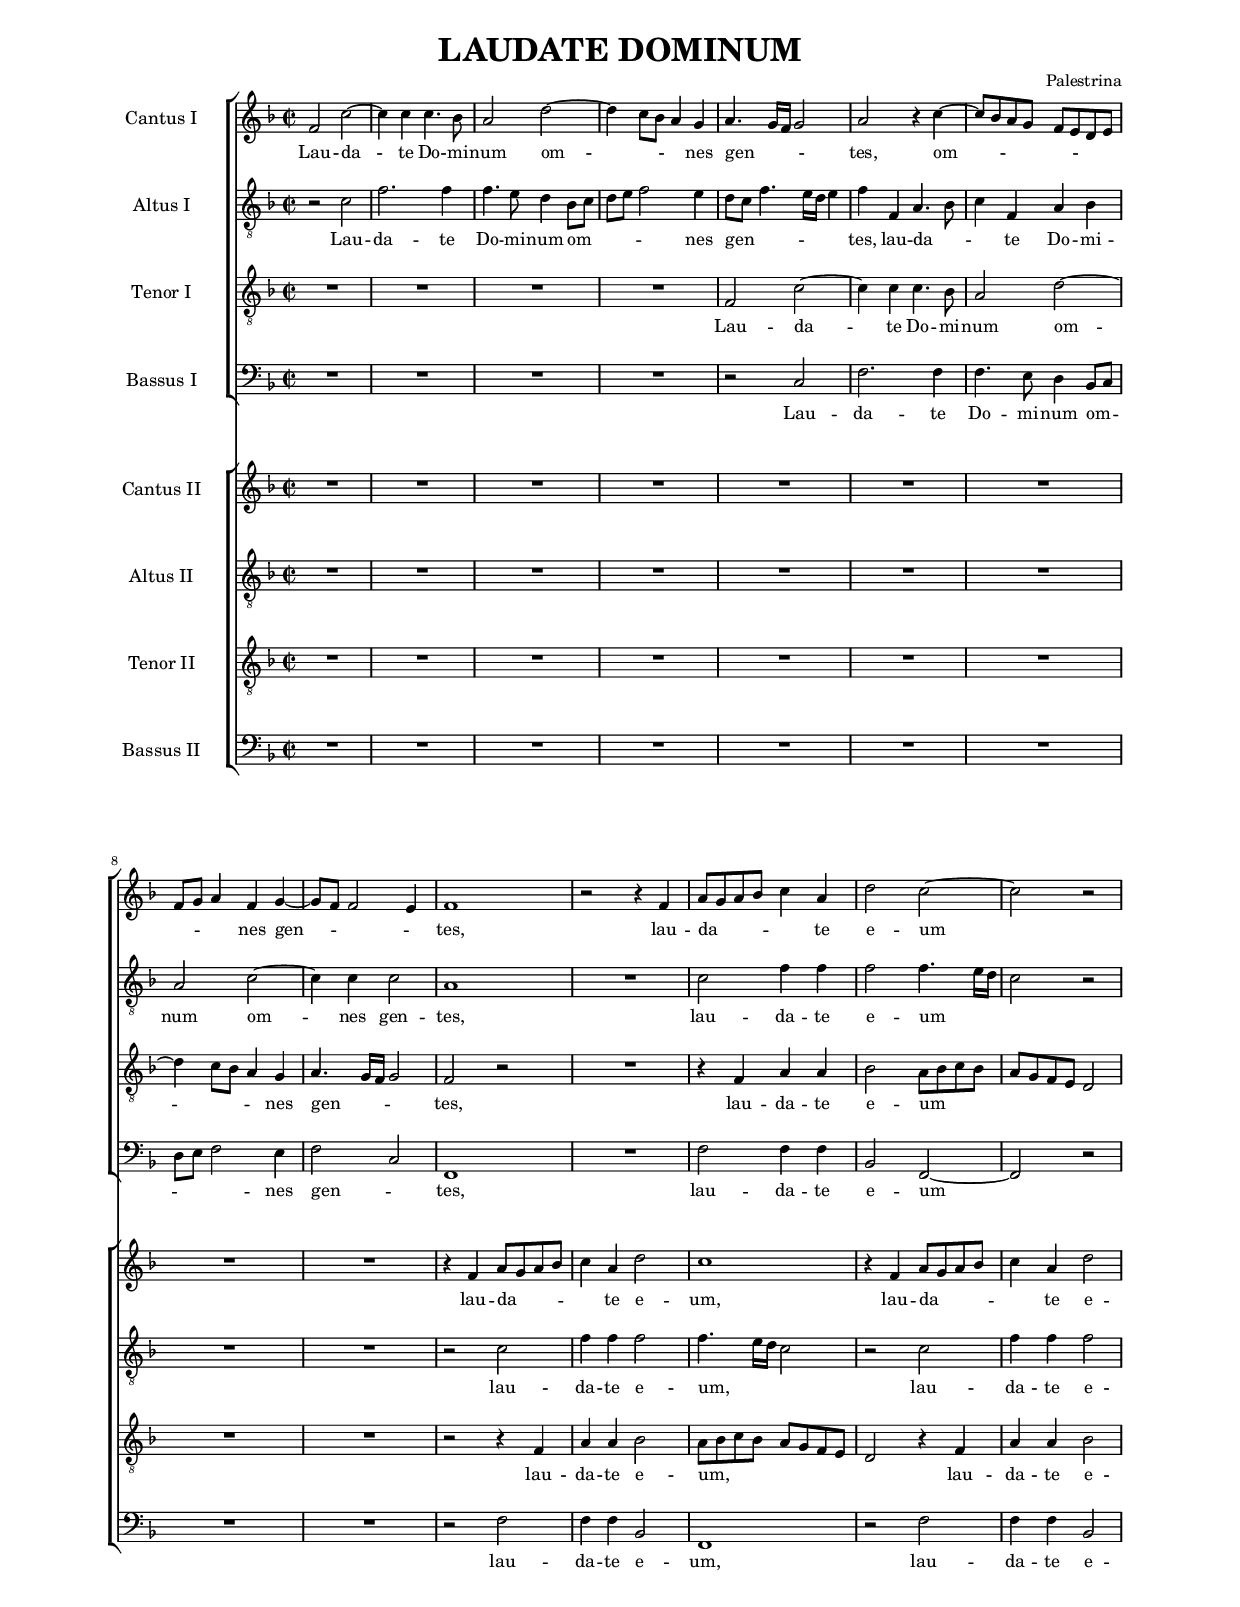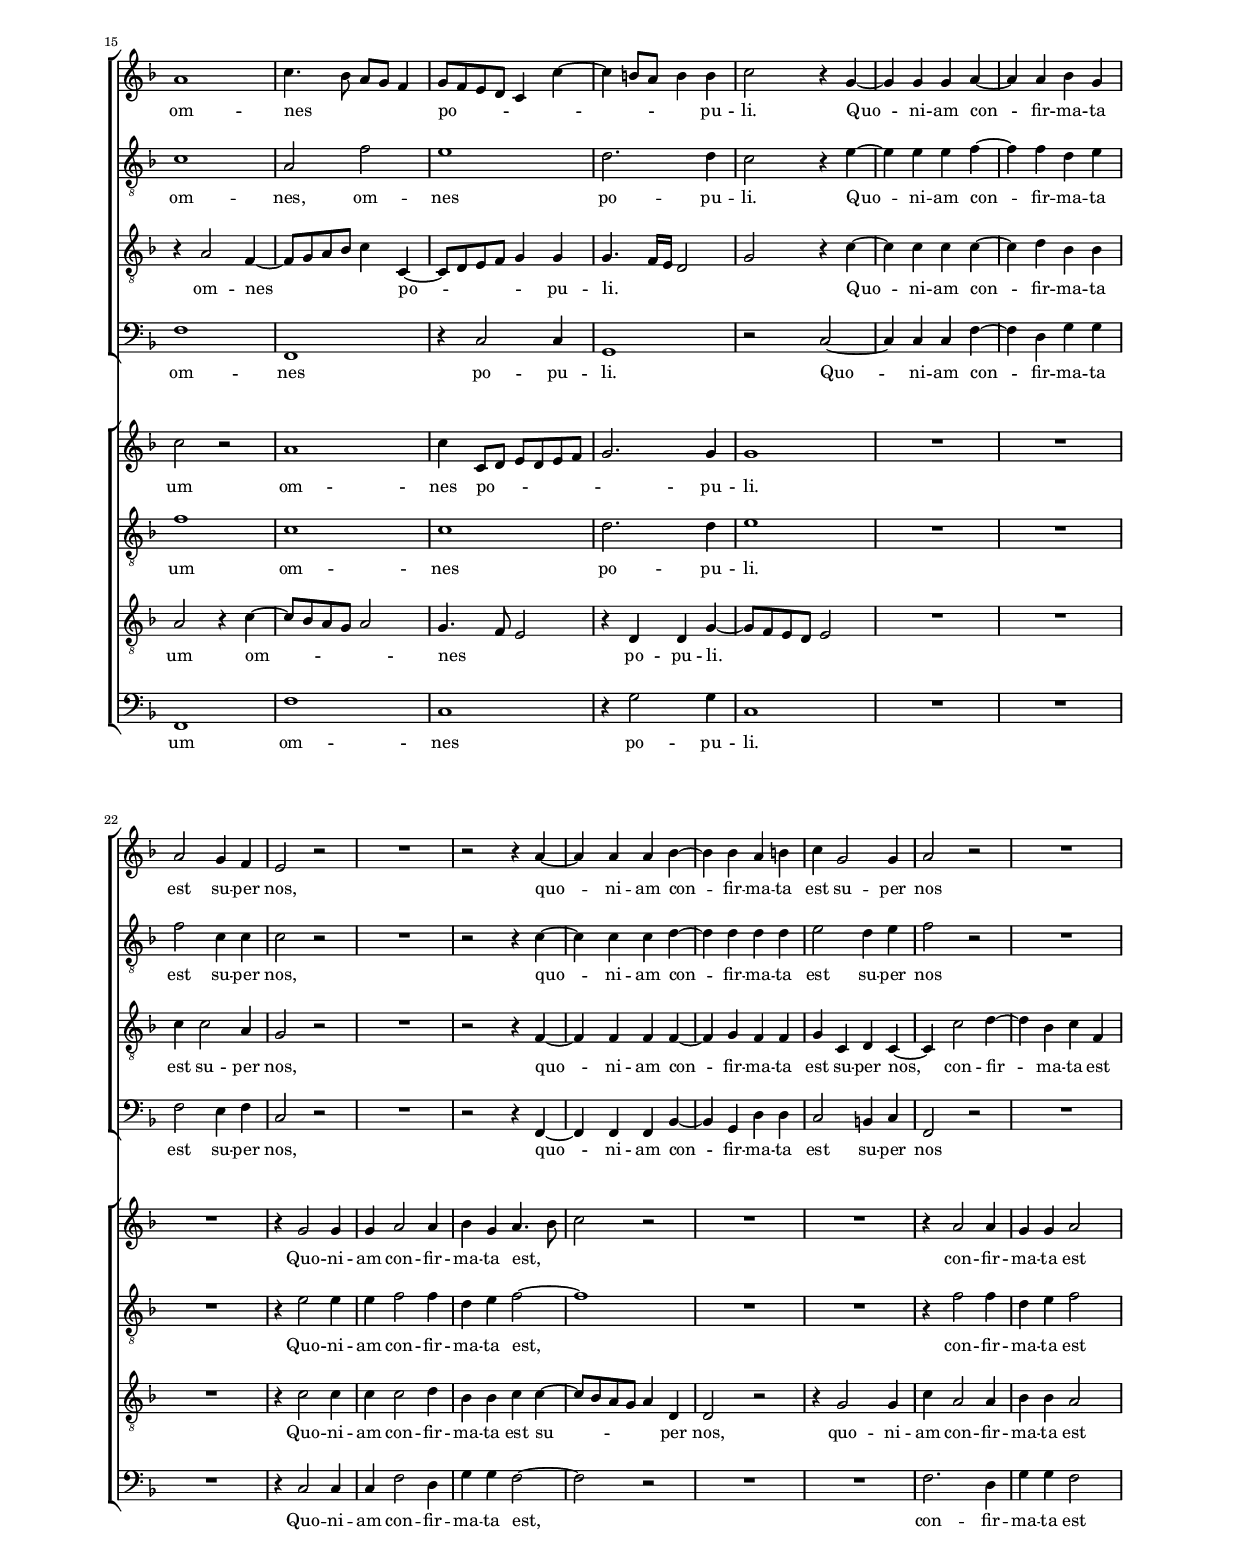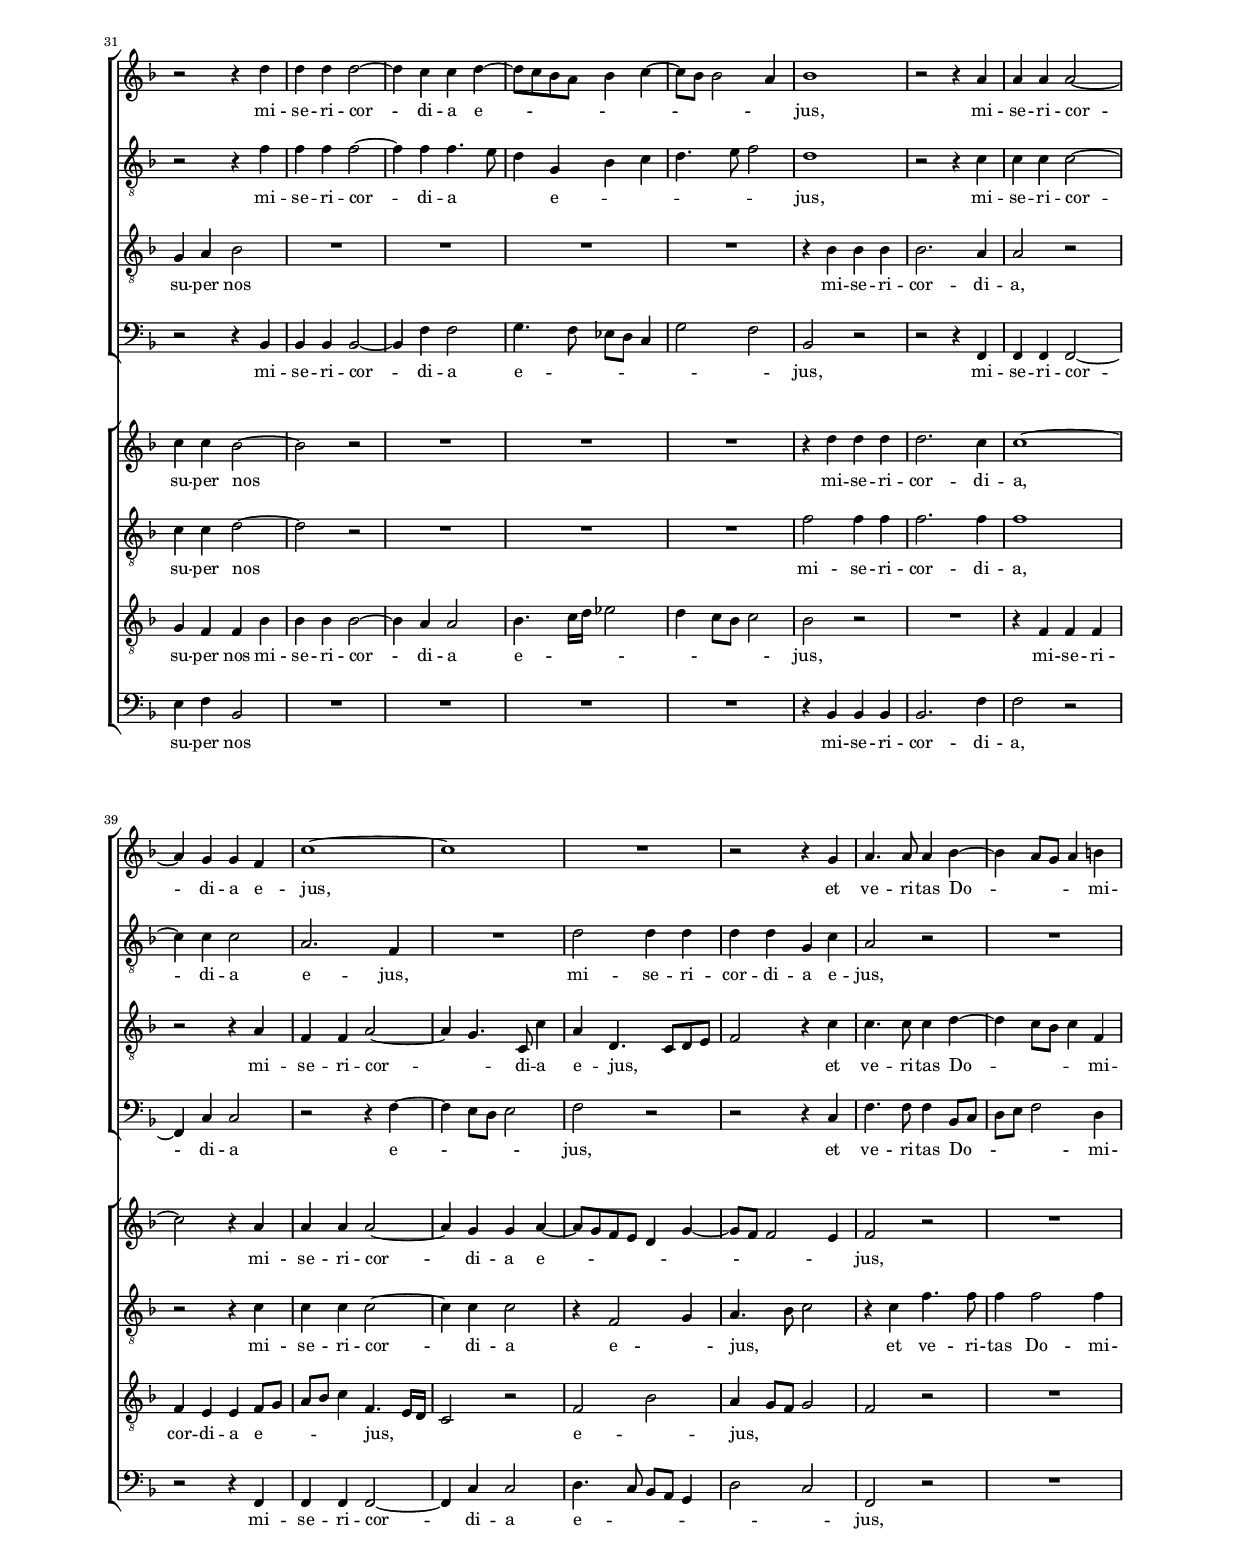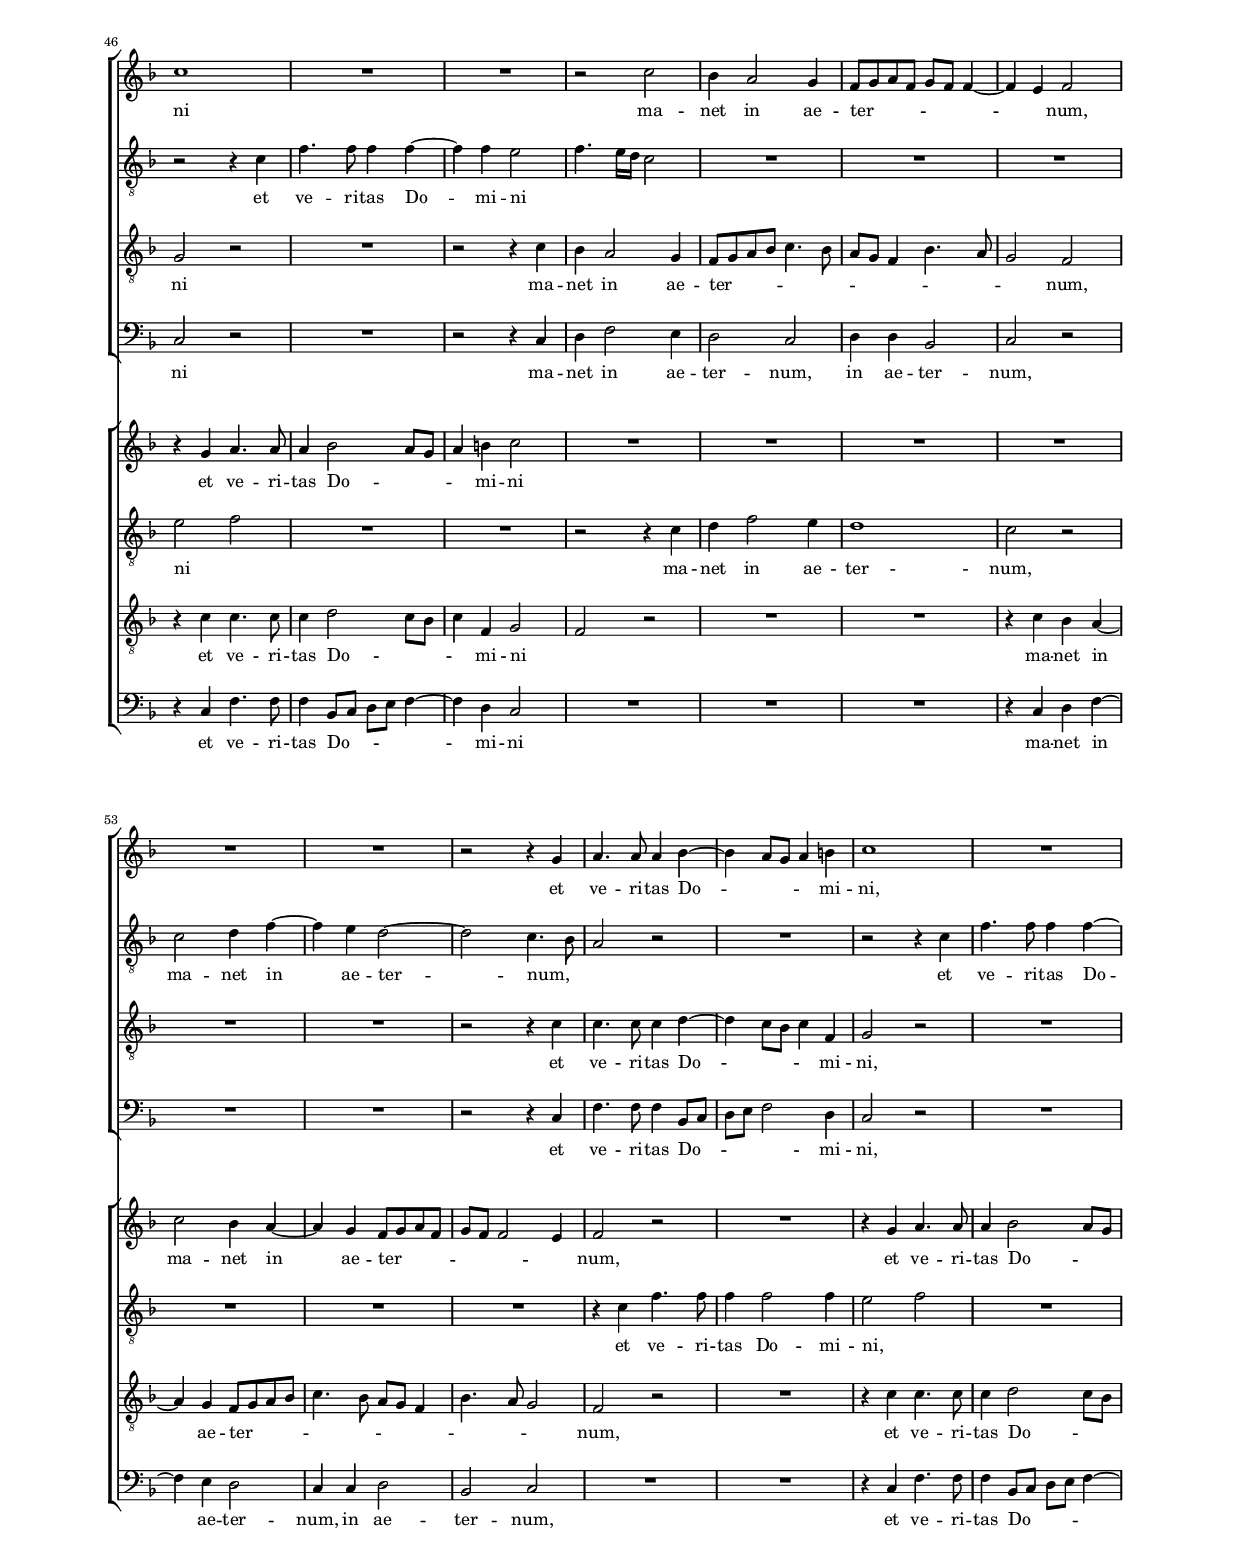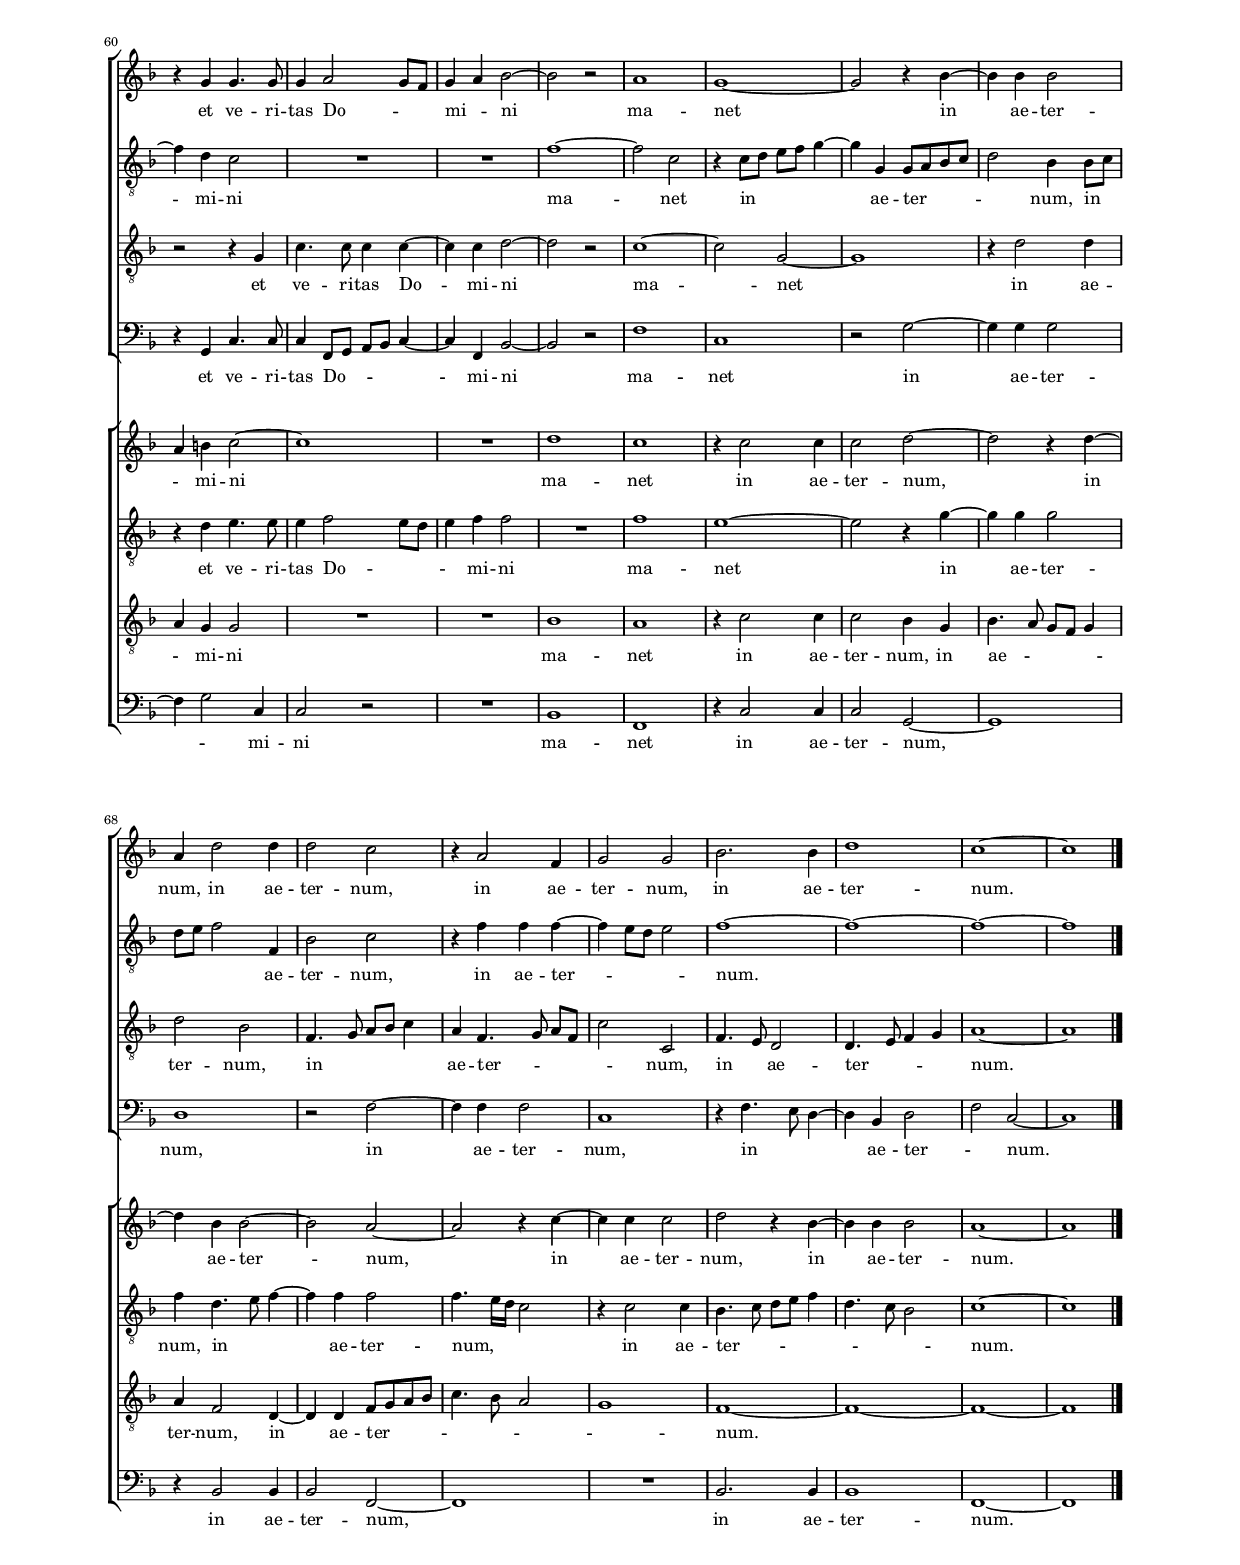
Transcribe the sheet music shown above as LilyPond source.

\header 
{
	title=\markup { \fontsize #2 "LAUDATE DOMINUM" }
	composer="Palestrina"
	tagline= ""
}

\version "2.14.2"
\include "deutsch.ly"
#(set-global-staff-size 14)
#(ly:set-option 'point-and-click #f)

global =  
	{
	\key f \major
	\time 2/2 \skip 1*75 \bar "|."
	}

	ficta = { \once \set suggestAccidentals = ##t }

cantusprimus =  \relative c'
	{
	\set Staff.midiInstrument = "reed organ"
	\set Staff.instrumentName = \markup { \fontsize #1 \hcenter-in #15 "Cantus I" \hspace #1 }
	%1
	f2 c'~
	c4 c c4. b8
	a2 d~
	d4( c8 b a4) g
	%5
	a4.( g16 f g2)
	a2 r4 c~
	c8( b a g f e d e
	f8 g a4) f g~
	g8( f f2 e4)
	%10
	f1
	r2 r4 f
	a8( g a b c4) a
	d2 c~
	c2 r
	%15
	a1
	c4.( b8 a[ g] f4)
	g8( f e d c4 c'~
	c4 h8 a h4) h
	c2 r4 g~
	%20
	g4 g g a~
	a4 a b g
	a2 g4 f
	e2 r
	R1
	%25
	r2 r4 a~
	a4 a a b~
	b4 b a h
	c4 g2 g4
	a2 r
	%30
	R1
	r2 r4 d
	d4 d d2~
	d4 c c d~
	d8( c b a b4 c~	
	%35
	c8 b b2 a4)
	b1
	r2 r4 a
	a4 a a2~
	a4 g g f
	%40
	c'1~
	c1
	R1
	r2 r4 g
	a4. a8 a4 b~
	%45
	b4( a8 g a4) h
	c1
	R1
	R1
	r2 c
	%50
	b4 a2 g4
	f8( g a f g f f4~
	f4 e) f2
	R1
	R1
	%55
	r2 r4 g
	a4. a8 a4 b~
	b4( a8 g a4) h
	c1
	R1
	%60
	r4 g g4. g8
	g4 a2( g8 f)
	g4( a) b2~
	b2 r
	a1
	%65
	g1~
	g2 r4 b~
	b4 b b2
	a4 d2 d4
	d2 c
	%70
	r4 a2 f4
	g2 g
	b2. b4
	d1
	c1~
	%75
	c1
	}

altusprimus =  \relative c' 
        {
	\set Staff.midiInstrument = "reed organ"
	\set Staff.instrumentName = \markup { \fontsize #1 \hcenter-in #15 "Altus I" \hspace #1 }
	%1
	r2 c
	f2. f4
	f4. e8 d4 b8( c
	d8 e f2) e4
	%5
	d8( c f4. e16 d e4)
	f4 f, a4.( b8
	c4) f, a b
	a2 c~
	c4 c c2
	%10
	a1
	R1
	c2 f4 f
	f2 f4.( e16 d
	c2) r
	%15
	c1
	a2 f'
	e1
	d2. d4
	c2 r4 e~
	%20
	e4 e e f~
	f4 f d e
	f2 c4 c
	c2 r
	R1
	%25
	r2 r4 c~
	c4 c c d~
	d4 d d d
	e2 d4 e
	f2 r
	%30
	R1
	r2 r4 f
	f4 f f2~
	f4 f f4.( e8
	d4) g,( b c
	%35
	d4. e8 f2)
	d1
	r2 r4 c
	c4 c c2~
	c4 c c2
	%40
	a2. f4
	R1
	d'2 d4 d
	d4 d g, c
	a2 r
	%45
	R1
	r2 r4 c
	f4. f8 f4 f~
	f4 f e2(
	f4. e16 d c2)
	%50
	R1
	R1
	R1
	c2 d4 f~
	f4 e d2~
	%55
	d2 c4.( b8
	a2) r
	R1
	r2 r4 c
	f4. f8 f4 f~
	%60
	f4 d c2
	R1
	R1
	f1~
	f2 c
	%65
	r4 c8( d e f g4~
	g4) g, g8( a b c
	d2) b4 b8( c
	d8 e f2) f,4
	b2 c
	%70
	r4 f f f~
	f4( e8 d e2)
	f1~
	f1~
	f1~
	%75
	f1
	}

tenorprimus =  \relative c 
	{
	\set Staff.midiInstrument = "reed organ"
	\set Staff.instrumentName = \markup { \fontsize #1 \hcenter-in #15 "Tenor I" \hspace #1 }
	%1
	R1
	R1
	R1
	R1
	%5
	f2 c'~
	c4 c c4. b8
	a2 d~
	d4( c8 b a4) g
	a4.( g16 f g2)
	%10
	f2 r
	R1
	r4 f a a
	b2 a8( b c b
	a8 g f e d2)
	%15
	r4 a'2 f4~
	f8( g a b c4) c,~
	c8( d e f g4) g
	g4.( f16 e d2
	g2) r4 c~
	%20
	c4 c c c~
	c4 d b b
	c4 c2 a4
	g2 r
	R1
	%25
	r2 r4 f~
	f4 f f f~
	f4 g f f
	g4 c, d c~
	c4 c'2 d4~
	%30
	d4 b c f,
	g4 a b2	
	R1
	R1
	R1
	%35
	R1
	r4 b b b
	b2. a4
	a2 r
	r2 r4 a
	%40
	f4 f a2~
	a4( g4.) c,8 c'4
	a4 d,4.( c8 d e
	f2) r4 c'
	c4. c8 c4 d4~
	%45
	d4( c8 b c4) f,
	g2 r
	R1
	r2 r4 c
	b4 a2 g4
	%50
	f8( g a b c4. b8
	a8 g f4 b4. a8
	g2) f
	R1
	R1
	%55
	r2 r4 c'
	c4. c8 c4 d4~
	d4( c8 b c4) f,
	g2 r
	R1
	%60
	r2 r4 g
	c4. c8 c4 c~
	c4 c d2~
	d2 r
	c1~
	%65
	c2 g~
	g1
	r4 d'2 d4
	d2 b
	f4.( g8 a b c4)
	%70
	a4 f4.( g8 a[ f]
	c'2) c,
	f4.( e8) d2
	d4.( e8 f4 g)
	a1~
	%75
	a1
	}

bassusprimus  =  \relative c 
	{
	\set Staff.midiInstrument = "reed organ"
	\set Staff.instrumentName = \markup { \fontsize #1 \hcenter-in # 15  "Bassus I" \hspace #1 }
	%1
	R1
	R1
	R1
	R1
	%5
	r2 c
	f2. f4
	f4. e8 d4 b8( c
	d8 e f2) e4
	f2( c)
	%10
	f,1
	R1
	f'2 f4 f
	b,2 f~
	f2 r
	%15
	f'1
	f,1
	r4 c'2 c4
	g1
	r2 c~
	%20
	c4 c c f~
	f4 d g g
	f2 e4 f
	c2 r
	R1
	%25
	r2 r4 f,~
	f4 f f b~
	b4 g d' d
	c2 h4 c
	f,2 r
	%30
	R1
	r2 r4 b
	b4 b b2~
	b4 f' f2
	g4.( f8 es d c4
	%35
	g'2 f)
	b,2 r
	r2 r4 f
	f4 f f2~
	f4 c' c2
	%40
	r2 r4 f~
	f4( e8 d e2)
	f2 r
	r2 r4 c
	f4. f8 f4 b,8( c
	%45
	d8 e f2) d4
	c2 r
	R1
	r2 r4 c
	d4 f2 e4
	%50
	d2 c
	d4 d b2
	c2 r
	R1
	R1
	%55
	r2 r4 c	
	f4. f8 f4 b,8( c
	d8 e f2) d4
	c2 r
	R1
	%60
	r4 g c4. c8
	c4 f,8( g a b c4~
	c4) f, b2~
	b2 r
	f'1
	%65
	c1
	r2 g'~
	g4 g g2
	d1
	r2 f~
	%70
	f4 f f2
	c1
	r4 f4.( e8 d4~
	d4) b d2(
	f2) c~
	%75
	c1
	}

cantussecundus =  \relative c'
	{
	\set Staff.midiInstrument = "reed organ"
	\set Staff.instrumentName = \markup { \fontsize #1 \hcenter-in #15 "Cantus II" \hspace #1 }
	%1
	R1
	R1
	R1
	R1
	%5
	R1
	R1
	R1
	R1
	R1
	%10
	r4 f a8( g a b
	c4) a d2
	c1
	r4 f, a8( g a b
	c4) a d2
	%15
	c2 r
	a1
	c4 c,8( d e d e f
	g2.) g4
	g1
	%20
	R1
	R1
	R1
	r4 g2 g4
	g4 a2 a4
	%25
	b4 g a4.( b8
	c2) r
	R1
	R1
	r4 a2 a4
	%30
	g4 g a2
	c4 c b2~
	b2 r
	R1
	R1
	%35
	R1
	r4 d d d
	d2. c4
	c1~
	c2 r4 a
	%40
	a4 a a2~
	a4 g g a~
	a8( g f e d4 g~
	g8 f f2 e4)
	f2 r
	%45
	R1
	r4 g a4. a8
	a4 b2( a8 g
	a4) h c2
	R1
	%50
	R1
	R1
	R1
	c2 b4 a~
	a4 g f8( g a f
	%55
	g8 f f2 e4)
	f2 r
	R1
	r4 g a4. a8
	a4 b2( a8 g
	%60
	a4) h c2~
	c1
	R1
	d1
	c1
	%65
	r4 c2 c4
	c2 d~
	d2 r4 d~
	d4 b b2~
	b2 a~
	%70
	a2 r4 c~
	c4 c c2
	d2 r4 b~
	b4 b b2
	a1~
	%75
	a1
	}

altussecundus =  \relative c'
	{
	\set Staff.midiInstrument = "reed organ"
	\set Staff.instrumentName = \markup { \fontsize #1 \hcenter-in #15 "Altus II" \hspace #1 }
	%1
	R1
	R1
	R1
	R1
	%5
	R1
	R1
	R1
	R1
	R1
	%10
	r2 c
	f4 f f2
	f4.( e16 d c2)
	r2 c
	f4 f f2
	%15
	f1
	c1
	c1
	d2. d4
	e1
	%20
	R1
	R1
	R1
	r4 e2 e4
	e4 f2 f4
	%25
	d4 e f2~
	f1
	R1
	R1
	r4 f2 f4
	%30
	d4 e f2
	c4 c d2~
	d2 r
	R1
	R1
	%35
	R1
	f2 f4 f
	f2. f4
	f1
	r2 r4 c
	%40
	c4 c c2~	
	c4 c c2
	r4 f,2( g4)
	a4.( b8 c2)
	r4 c f4. f8
	%45
	f4 f2 f4
	e2( f)
	R1
	R1
	r2 r4 c
	%50
	d4 f2 e4
	d1
	c2 r
	R1
	R1
	%55
	R1
	r4 c f4. f8
	f4 f2 f4
	e2( f)
	R1
	%60
	r4 d e4. e8
	e4 f2( e8 d
	e4) f f2
	R1
	f1
	%65
	e1~
	e2 r4 g~
	g4 g g2
	f4 d4.( e8 f4~
	f4) f f2
	%70
	f4.( e16 d c2)
	r4 c2 c4
	b4.( c8 d[ e] f4
	d4. c8 b2)
	c1~
	%75
	c1
      }
	
	
tenorsecundus =  \relative c
	{
	\set Staff.midiInstrument = "reed organ"
	\set Staff.instrumentName = \markup { \fontsize #1 \hcenter-in #15 "Tenor II" \hspace #1 }
	%1
	R1
	R1
	R1
	R1
	%5
	R1
	R1
	R1
	R1
	R1
	%10
	r2 r4 f
	a4 a b2
	a8( b c b a g f e
	d2) r4 f
	a4 a b2
	%15
	a2 r4 c~
	c8( b a g a2)
	g4.( f8 e2)
	r4 d d g~
	g8( f e d e2)
	%20
	R1
	R1
	R1
	r4 c'2 c4
	c4 c2 d4
	%25
	b4 b c c~
	c8( b a g a4) d,
	d2 r
	r4 g2 g4
	c4 a2 a4
	%30
	b4 b a2
	g4 f f b
	b4 b b2~
	b4 a a2
	b4.( c16 d es2
	%35
	d4 c8 b c2)
	b2 r
	R1
	r4 f f f
	f4 e e f8( g
	%40
	a8 b c4) f,4.( e16 d
	c2) r
	f2( b)
	a4( g8 f g2
	f2) r
	%45
	R1
	r4 c' c4. c8
	c4 d2( c8 b
	c4) f, g2(
	f2) r
	%50
	R1
	R1
	r4 c' b a~
	a4 g f8( g a b
	c4. b8 a[ g] f4
	%55
	b4. a8 g2)
	f2 r
	R1
	r4 c' c4. c8
	c4 d2( c8 b
	%60
	a4) g g2
	R1
	R1
	b1
	a1
	%65
	r4 c2 c4
	c2 b4 g
	b4.( a8 g[ f] g4)
	a4 f2 d4~
	d4 d f8( g a b
	%70
	c4. b8 a2
	g1)
	f1~
	f1~
	f1~
	%75
	f1
	}
	
bassussecundus =  \relative c
	{
	\set Staff.midiInstrument = "reed organ"
	\set Staff.instrumentName = \markup { \fontsize #1 \hcenter-in # 15  "Bassus II" \hspace #1 }
	%1
	R1
	R1
	R1
	R1
	%5
	R1
	R1
	R1
	R1
	R1
	%10
	r2 f
	f4 f b,2
	f1
	r2 f'
	f4 f b,2
	%15
	f1
	f'1
	c1
	r4 g'2 g4
	c,1
	%20
	R1
	R1
	R1
	r4 c2 c4
	c4 f2 d4
	%25
	g4 g f2~
	f2 r
	R1
	R1
	f2. d4
	%30
	g4 g f2
	e4 f b,2
	R1
	R1
	R1
	%35
	R1
	r4 b b b
	b2. f'4
	f2 r
	r2 r4 f,
	%40
	f4 f f2~
	f4 c' c2
	d4.( c8 b[ a] g4
	d'2 c)
	f,2 r
	%45
	R1
	r4 c' f4. f8
	f4 b,8( c d e f4~
	f4) d c2
	R1
	%50
	R1
	R1
	r4 c d f~
	f4 e d2
	c4 c d2
	%55
	b2 c
	R1
	R1
	r4 c f4. f8
	f4 b,8( c d e f4~
	%60
	f4 g2) c,4
	c2 r
	R1
	b1
	f1
	%65
	r4 c'2 c4
	c2 g~
	g1
	r4 b2 b4
	b2 f~
	%70
	f1
	R1
	b2. b4
	b1
	f1~
	%75
	f1
	}
		
cantusprimusstaff = \context Staff = "cantusprimus" <<
	\global
	\context Voice = "cantusprimus" {\cantusprimus}
	\lyricmode <<
		\lyricsto "cantusprimus"
		\new Lyrics
		{
		Lau -- da -- te Do -- mi -- num om -- nes gen -- tes,
		om -- nes gen -- tes,
		lau -- da -- te e -- um om -- nes po -- pu -- li.
		Quo -- ni -- am con -- fir -- ma -- ta est su -- per nos,
		quo -- ni -- am con -- fir -- ma -- ta est su -- per nos
		mi -- se -- ri -- cor -- di -- a e -- jus,
		mi -- se -- ri -- cor -- di -- a e -- jus,
		et ve -- ri -- tas Do -- mi -- ni ma -- net in ae -- ter -- num,
		et ve -- ri -- tas Do -- mi -- ni,
		et ve -- ri -- tas Do -- mi -- ni ma -- net in ae -- ter -- num,
		in ae -- ter -- num,
		in ae -- ter -- num,
		in ae -- ter -- num.
		}
	>>
	>>

altusprimusstaff = \context Staff = "altusprimus" <<
	\global
	\clef "G_8"
	\context Voice = "altusprimus" 	{\altusprimus}
	\lyricmode <<
		\lyricsto "altusprimus"
		\new Lyrics
		{
		Lau -- da -- te Do -- mi -- num om -- nes gen -- tes,
		lau -- da -- te Do -- mi -- num om -- nes gen -- tes,
		lau -- da -- te e -- um om -- nes,
		om -- nes po -- pu -- li.
		Quo -- ni -- am con -- fir -- ma -- ta est su -- per nos,
		quo -- ni -- am con -- fir -- ma -- ta est su -- per nos
		mi -- se -- ri -- cor -- di -- a e -- jus,
		mi -- se -- ri -- cor -- di -- a e -- jus,
		mi -- se -- ri -- cor -- di -- a e -- jus,
		et ve -- ri -- tas Do -- mi -- ni ma -- net in ae -- ter -- num,
		et ve -- ri -- tas Do -- mi -- ni ma -- net in ae -- ter -- num,
		in ae -- ter -- num,
		in ae -- ter -- num.
		}
	>>
	>>

tenorprimusstaff = \context Staff = "tenorprimus" <<
	\global
	\clef "G_8"
	\context Voice = "tenorprimus" 	{\tenorprimus}
	\lyricmode <<
		\lyricsto "tenorprimus"
		\new Lyrics
		{
		Lau -- da -- te Do -- mi -- num om -- nes gen -- tes,
		lau -- da -- te e -- um om -- nes po -- pu -- li.
		Quo -- ni -- am con -- fir -- ma -- ta est su -- per nos,
		quo -- ni -- am con -- fir -- ma -- ta est su -- per nos,
		con -- fir -- ma -- ta est su -- per nos
		mi -- se -- ri -- cor -- di -- a,
		mi -- se -- ri -- cor -- di -- a e -- jus,
		et ve -- ri -- tas Do -- mi -- ni ma -- net in ae -- ter -- num,
		et ve -- ri -- tas Do -- mi -- ni,
		et ve -- ri -- tas Do -- mi -- ni ma -- net in ae -- ter -- num,
		in ae -- ter -- num,
		in ae -- ter -- num.
		}
		>>
	>>

bassusprimusstaff = \context Staff = "bassusprimus" <<
	\global
	\clef bass
	\context Voice = "bassusprimus" {\bassusprimus}
	\lyricmode <<
		\lyricsto "bassusprimus"
		\new Lyrics
		{
		Lau -- da -- te Do -- mi -- num om -- nes gen -- tes,
		lau -- da -- te e -- um om -- nes po -- pu -- li.
		Quo -- ni -- am con -- fir -- ma -- ta est su -- per nos,
		quo -- ni -- am con -- fir -- ma -- ta est su -- per nos
		mi -- se -- ri -- cor -- di -- a e -- jus,
		mi -- se -- ri -- cor -- di -- a e -- jus,
		et ve -- ri -- tas Do -- mi -- ni ma -- net in ae -- ter -- num,
		in ae -- ter -- num,
		et ve -- ri -- tas Do -- mi -- ni,
		et ve -- ri -- tas Do -- mi -- ni ma -- net in ae -- ter -- num,
		in ae -- ter -- num,
		in ae -- ter -- num.
		}
	>>
	>>

cantussecundusstaff = \context Staff = "cantussecundus" <<
	\global
	\context Voice = "cantussecundus"  {\cantussecundus}
	\lyricmode <<
		\lyricsto "cantussecundus"
		\new Lyrics
		{
		lau -- da -- te e -- um,
		lau -- da -- te e -- um om -- nes po -- pu -- li.
		Quo -- ni -- am con -- fir -- ma -- ta est,
		con -- fir -- ma -- ta est su -- per nos
		mi -- se -- ri -- cor -- di -- a,
		mi -- se -- ri -- cor -- di -- a e -- jus,
		et ve -- ri -- tas Do -- mi -- ni ma -- net in ae -- ter -- num,
		et ve -- ri -- tas Do -- mi -- ni ma -- net in ae -- ter -- num,
		in ae -- ter -- num,
		in ae -- ter -- num,
		in ae -- ter -- num.
		}
	>>
	>>

altussecundusstaff = \context Staff = "altussecundus" <<
	\global
	\clef "G_8"
	\context Voice = "altussecundus" {\altussecundus}
	\lyricmode <<
		\lyricsto "altussecundus"
		\new Lyrics
		{
		lau -- da -- te e -- um,
		lau -- da -- te e -- um om -- nes po -- pu -- li.
		Quo -- ni -- am con -- fir -- ma -- ta est,
		con -- fir -- ma -- ta est su -- per nos
		mi -- se -- ri -- cor -- di -- a,
		mi -- se -- ri -- cor -- di -- a e -- jus,
		et ve -- ri -- tas Do -- mi -- ni ma -- net in ae -- ter -- num,
		et ve -- ri -- tas Do -- mi -- ni,
		et ve -- ri -- tas Do -- mi -- ni ma -- net in ae -- ter -- num,
		in ae -- ter -- num,
		in ae -- ter -- num.
		}
	>>
	>>

tenorsecundusstaff = \context Staff = "tenorsecundus" <<
	\global
	\clef "G_8"
	\context Voice = "tenorsecundus" {\tenorsecundus}
	\lyricmode <<
		\lyricsto "tenorsecundus"
		\new Lyrics
		{
		lau -- da -- te e -- um,
		lau -- da -- te e -- um om -- nes po -- pu -- li.
		Quo -- ni -- am con -- fir -- ma -- ta est su -- per nos,
		quo -- ni -- am con -- fir -- ma -- ta est su -- per nos
		mi -- se -- ri -- cor -- di -- a e -- jus,
		mi -- se -- ri -- cor -- di -- a e -- jus,
		e -- jus,
		et ve -- ri -- tas Do -- mi -- ni ma -- net in ae -- ter -- num,
		et ve -- ri -- tas Do -- mi -- ni ma -- net in ae -- ter -- num,
		in ae -- ter -- num,
		in ae -- ter -- num.
		}
	>>
	>>
	
bassussecundusstaff = \context Staff = "bassussecundus" <<
	\global
	\clef bass
	\context Voice = "bassussecundus" {\bassussecundus}
	\lyricmode <<
		\lyricsto "bassussecundus"
		\new Lyrics
		{
		lau -- da -- te e -- um,
		lau -- da -- te e -- um om -- nes po -- pu -- li.
		Quo -- ni -- am con -- fir -- ma -- ta est,
		con -- fir -- ma -- ta est su -- per nos
		mi -- se -- ri -- cor -- di -- a,
		mi -- se -- ri -- cor -- di -- a e -- jus,
		et ve -- ri -- tas Do -- mi -- ni ma -- net in ae -- ter -- num,
		in ae -- ter -- num,
		et ve -- ri -- tas Do -- mi -- ni ma -- net in ae -- ter -- num,
		in ae -- ter -- num,
		in ae -- ter -- num.
		}
	>>
	>>

\paper
	{
	top-margin = 20
	left-margin = 20
	line-width = 17 \cm
	print-page-number = ##f
	ragged-bottom = ##t
	ragged-last-bottom = ##t
	system-system-spacing #'basic-distance = #20
	}
		
\score
{
	<<
	\context ChoirStaff = "chorusprimus"
		\with { \override StaffGrouper #'staffgroup-staff-spacing #'basic-distance = #15 
		 \override StaffGrouper #'staff-staff-spacing #'basic-distance = #12 }
	<<
		\cantusprimusstaff
		\altusprimusstaff
		\tenorprimusstaff
		\bassusprimusstaff
	>>
	 \context ChoirStaff = "chorussecundus"
	      \with { \override StaffGrouper #'staff-staff-spacing #'basic-distance = #12 }
	<<
	 	\cantussecundusstaff
		\altussecundusstaff
		\tenorsecundusstaff
		\bassussecundusstaff
	>>
	>>	 

  \midi
	{
    	\context {
	\Score
	tempoWholesPerMinute = #(ly:make-moment 85 4) }
	}	
	
	
  \layout
      {
      indent = 2 \cm
%     \context { \Staff \override InstrumentName #'X-offset = #'-13 }
      \context { \Score \override BarNumber #'padding = #2 }
      \context { \Voice \override NoteHead #'style = #'baroque }
      \context { \Voice \override Slur #'transparent = ##t }
      \context { \Staff \override TimeSignature #'break-visibility = #end-of-line-invisible }
%      \context { \Voice \override AccidentalSuggestion #'avoid-slur = #'inside }
%      \context { \Voice \override AccidentalSuggestion #'outside-staff-priority = ##f }
      }

}

% EOF